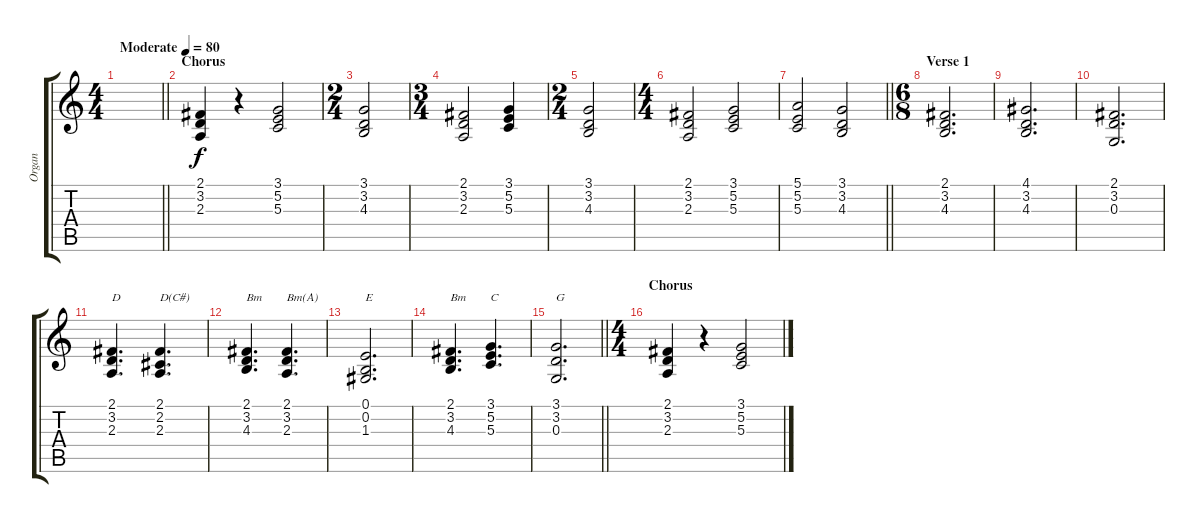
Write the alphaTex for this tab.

\track ("Organ" "Organ") {instrument drawbarorgan}
\staff {score tabs}
\tuning (E4 B3 G3 D3 A2 E2) {hide}
\ts (4 4)
\tempo (80 "Moderate")
\clef g2
\barLineRight lightlight
\ks c
|
\section ("" "Chorus")
(2.1 3.2 2.3).4 r.4 (3.1 5.2 5.3).2 |
\ts (2 4)
(3.1 3.2 4.3).2 |
\ts (3 4)
(2.1 3.2 2.3).2 (3.1 5.2 5.3).4 |
\ts (2 4)
(3.1 3.2 4.3).2 |
\ts (4 4)
(2.1 3.2 2.3).2 (3.1 5.2 5.3).2 |
\barLineRight lightlight
(5.1 5.2 5.3).2 (3.1 3.2 4.3).2 |
\ts (6 8)
\section ("" "Verse 1")
(2.1 3.2 4.3).2{d} |
(4.1 3.2 4.3).2{d} |
(2.1 3.2 0.3).2{d} |
(2.1 3.2 2.3).4{d txt "D"} (2.1 2.2 2.3).4{d txt "D(C#)"} |
(2.1 3.2 4.3).4{d txt "Bm"} (2.1 3.2 2.3).4{d txt "Bm(A)"} |
(0.1 0.2 1.3).2{d txt "E"} |
(2.1 3.2 4.3).4{d txt "Bm"} (3.1 5.2 5.3).4{d txt "C"} |
\barLineRight lightlight
(3.1 3.2 0.3).2{d txt "G"} |
\ts (4 4)
\section ("" "Chorus")
(2.1 3.2 2.3).4 r.4 (3.1 5.2 5.3).2
